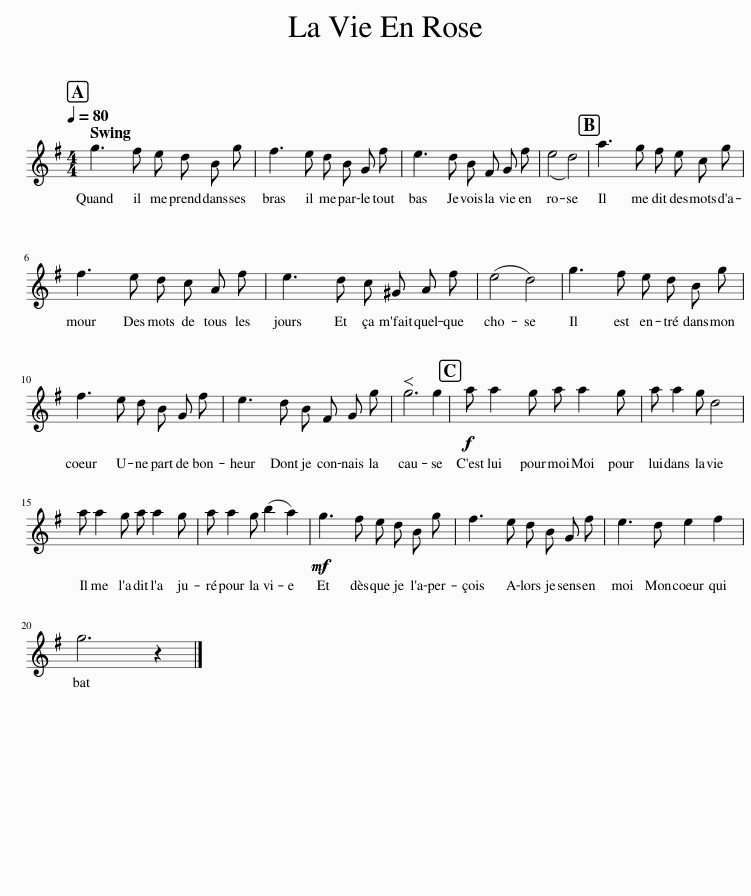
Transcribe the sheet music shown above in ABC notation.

X:1
L:1/8
Q:1/4=80
M:4/4
I:linebreak $
K:G
V:1 treble
V:1
 g3 f e d B g | f3 e d B G f | e3 d B F G f | (e4 d4) | a3 g f e c g |$ %5
 f3 e d c A f | e3 d c ^G A f | (e4 d4) | g3 f e d B g |$ f3 e d B G f | %10
 e3 d B F G g | g6 g2 |!f! a a2 g a a2 g | a a2 g d4 |$ a a2 g a a2 g | %15
 a a2 g (b2 a2) |!mf! g3 f e d B g | f3 e d B G f | e3 d e2 f2 |$ g6 z2 |] %20
